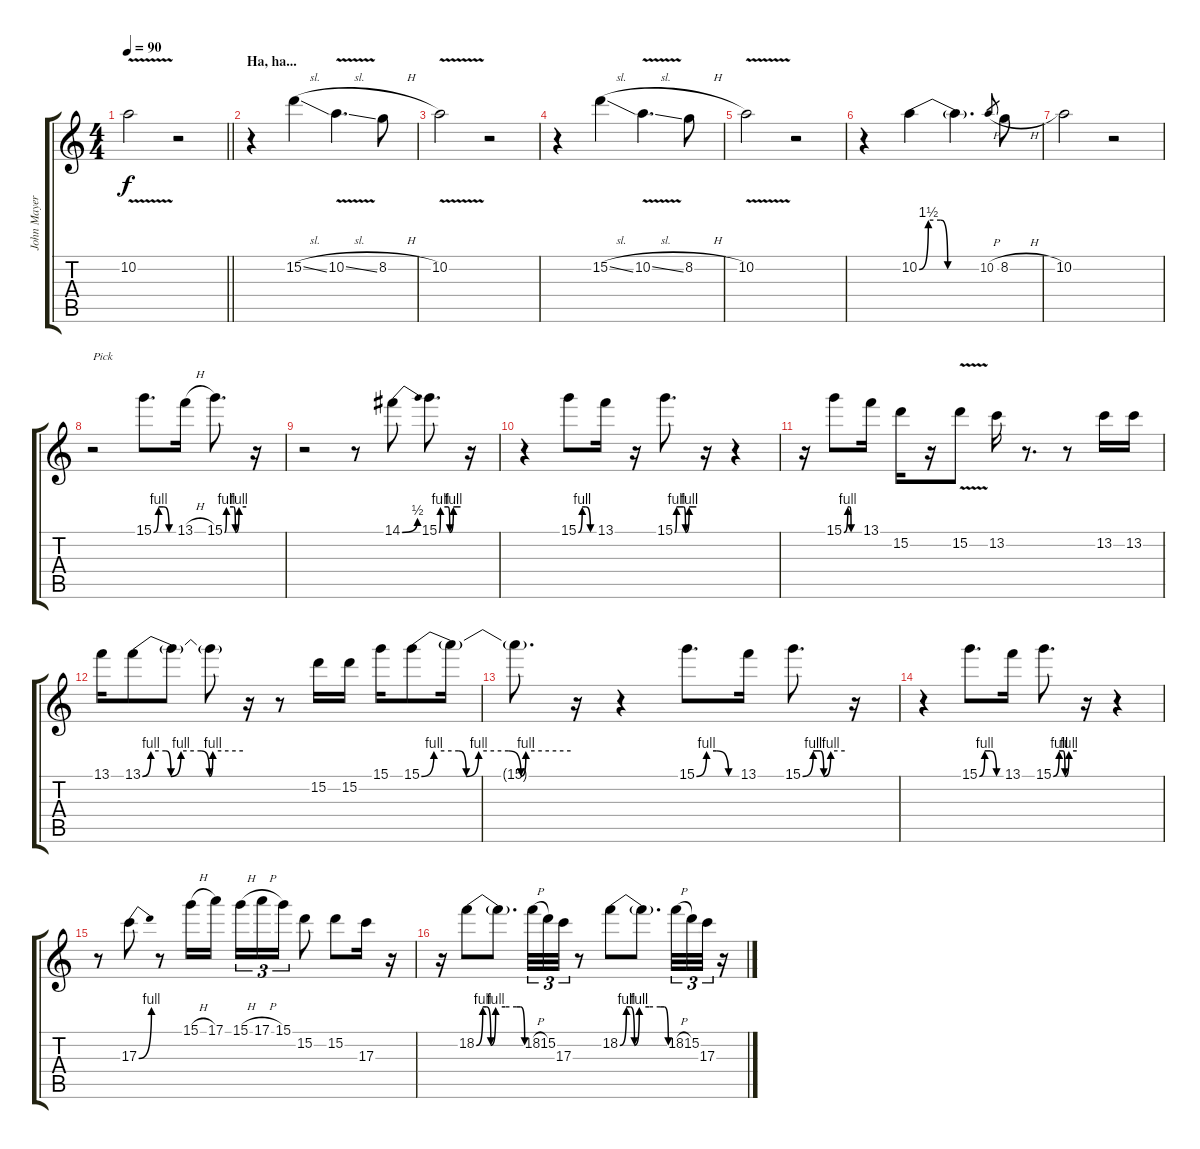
\track ("John Mayer" "John Mayer") {instrument electricguitarjazz}
\staff {score tabs}
\tuning (E4 B3 G3 D3 A2 E2) {hide}
\ts (4 4)
\tempo 90
\clef g2
\barLineRight lightlight
\ks c
10.2{v}.2{dy f} r.2 |
\section ("" "Ha, ha...")
r.4 15.2{sl}.4 10.2{v sl}.4{d} 8.2{h}.8 |
10.2{v}.2 r.2 |
r.4 15.2{sl}.4 10.2{v sl}.4{d} 8.2{h}.8 |
10.2{v}.2 r.2 |
r.4 10.2{be (custom 0 0 9 6 21 6 28 0 30 0 60 0)}.4 10.2{t}.4{d} 10.2{h}.8{gr} 8.2{h}.8 |
10.2.2 r.2 |
r.2{txt "Pick"} 15.1{be (custom 0 0 15 4 31 4 47 0 60 0)}.8{d} 13.1{h}.16 15.1{be (custom 0 0 5 4 25 4 30 0 40 4 60 4)}.8{d} r.16 |
r.2 r.8 14.1{be (bend 0 0 60 2)}.8 15.1{be (custom 0 0 4 4 25 4 30 0 40 4 60 4)}.8{d} r.16 |
r.4 15.1{be (custom 0 0 15 4 29 4 47 0 60 0)}.8 13.1.16 r.16 15.1{be (custom 0 0 5 4 25 4 30 0 40 4 60 4)}.8{d} r.16 r.4 |
r.16 15.1{be (custom 0 0 15 4 23 4 28 0 31 0 60 0)}.8 13.1.16 15.2.16 r.16 15.2{v}.8 13.2.16 r.8{d} r.8 13.2.16 13.2.16 |
13.1.16 13.1{be (custom 0 0 5 4 14 4 17 0 23 4 35 4 40 0 42 4 60 4)}.8 13.1{t}.8 13.1{t}.8 r.16 r.8 15.2.16 15.2.16 15.1.16 15.1{be (custom 0 0 5 4 15 4 18 0 23 4 35 4 40 0 42 4 60 4)}.8 15.1{t}.16 |
15.1{t}.8{d} r.16 r.4 15.1{be (custom 0 0 15 4 30 4 48 0 60 0)}.8{d} 13.1.16 15.1{be (custom 0 0 15 4 25 4 30 0 40 4 60 4)}.8{d} r.16 |
r.4 15.1{be (custom 0 0 15 4 30 4 48 0 60 0)}.8{d} 13.1.16 15.1{be (custom 0 0 15 4 25 4 30 0 40 4 60 4)}.8{d} r.16 r.4 |
r.8 17.3{be (bend 0 0 60 4)}.8 r.8 15.1{h}.16 17.1.16 15.1{h}.16{tu (3 2)} 17.1{h}.16{tu (3 2)} 15.1.16{tu (3 2)} 15.2.8 15.2.8 17.3.16 r.16 |
r.16 18.2{be (custom 0 0 8 4 13 4 18 0 24 4 36 4 50 4 55 4 60 0)}.8 18.2{t}.8{d} 18.2{h}.32{tu (3 2)} 15.2.32{tu (3 2)} 17.3.32{tu (3 2)} r.8 18.2{be (custom 0 0 8 4 13 4 18 0 24 4 36 4 50 4 55 4 60 0)}.8 18.2{t}.8{d} 18.2{h}.32{tu (3 2)} 15.2.32{tu (3 2)} 17.3.32{tu (3 2)} r.16
